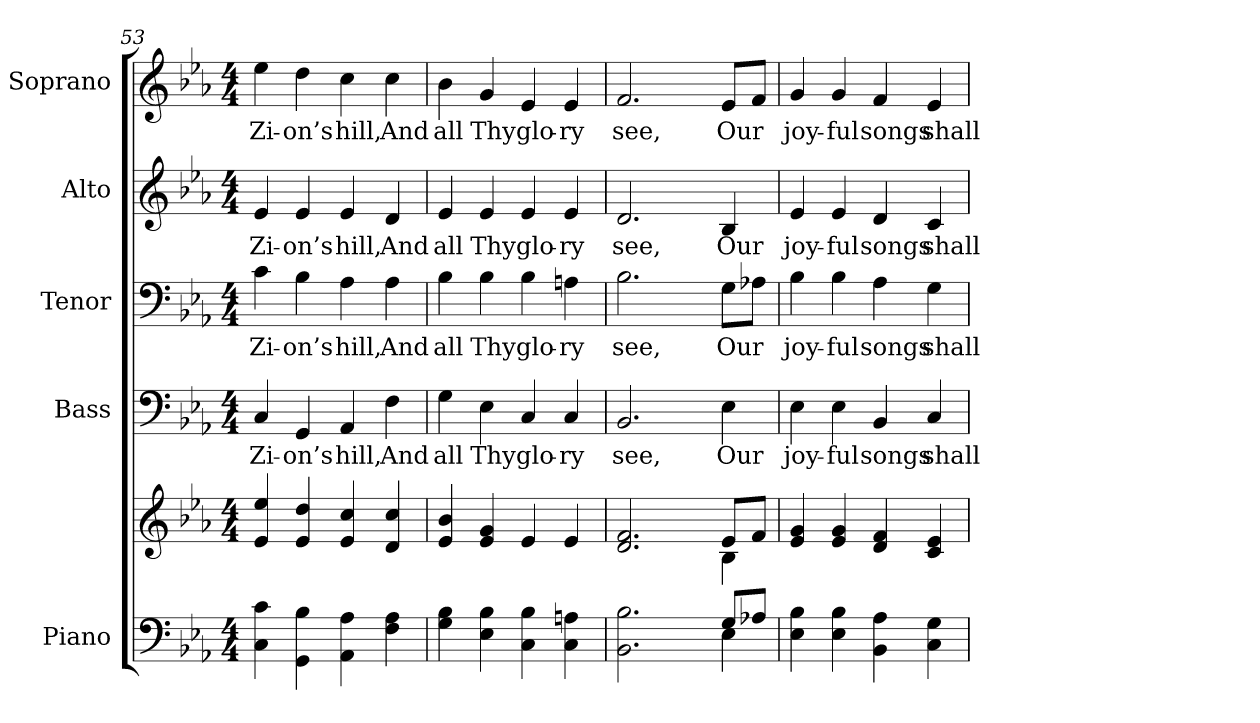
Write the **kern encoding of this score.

**kern	**kern	**kern	**text	**kern	**text	**kern	**text	**kern	**text
*part5	*part5	*part4	*part4	*part3	*part3	*part2	*part2	*part1	*part1
*staff6	*staff5	*staff4	*staff4	*staff3	*staff3	*staff2	*staff2	*staff1	*staff1
*I"Piano	*	*I"Bass	*	*I"Tenor	*	*I"Alto	*	*I"Soprano	*
*I'Pno.	*	*I'B.	*	*I'T.	*	*I'A.	*	*I'S.	*
*clefF4	*clefG2	*clefF4	*	*clefF4	*	*clefG2	*	*clefG2	*
*k[b-e-a-]	*k[b-e-a-]	*k[b-e-a-]	*	*k[b-e-a-]	*	*k[b-e-a-]	*	*k[b-e-a-]	*
*E-:	*E-:	*E-:	*	*E-:	*	*E-:	*	*E-:	*
*M4/4	*M4/4	*M4/4	*	*M4/4	*	*M4/4	*	*M4/4	*
=53	=53	=53	=53	=53	=53	=53	=53	=53	=53
!	!	!	!LO:LY:b:color=#000000	!	!	!	!	!	!
!	!	!	!	!	!LO:LY:b:color=#000000	!	!	!	!
!	!	!	!	!	!	!	!LO:LY:b:color=#000000	!	!
!	!	!	!	!	!	!	!	!	!LO:LY:b:color=#000000
4Ci\ 4ci	4e-i/ 4ee-i	4Ci/	Zi-	4ci\	Zi-	4e-i/	Zi-	4ee-i\	Zi-
!	!	!	!LO:LY:b:color=#000000	!	!	!	!	!	!
!	!	!	!	!	!LO:LY:b:color=#000000	!	!	!	!
!	!	!	!	!	!	!	!LO:LY:b:color=#000000	!	!
!	!	!	!	!	!	!	!	!	!LO:LY:b:color=#000000
4GGi\ 4B-i	4e-i/ 4ddi	4GGi/	-on’s	4B-i\	-on’s	4e-i/	-on’s	4ddi\	-on’s
!	!	!	!LO:LY:b:color=#000000	!	!	!	!	!	!
!	!	!	!	!	!LO:LY:b:color=#000000	!	!	!	!
!	!	!	!	!	!	!	!LO:LY:b:color=#000000	!	!
!	!	!	!	!	!	!	!	!	!LO:LY:b:color=#000000
4AA-i\ 4A-i	4e-i/ 4cci	4AA-i/	hill,	4A-i\	hill,	4e-i/	hill,	4cci\	hill,
!	!	!	!LO:LY:b:color=#000000	!	!	!	!	!	!
!	!	!	!	!	!LO:LY:b:color=#000000	!	!	!	!
!	!	!	!	!	!	!	!LO:LY:b:color=#000000	!	!
!	!	!	!	!	!	!	!	!	!LO:LY:b:color=#000000
4Fi\ 4A-i	4di/ 4cci	4Fi\	And	4A-i\	And	4di/	And	4cci\	And
!!LO:PB:g=z
=54	=54	=54	=54	=54	=54	=54	=54	=54	=54
!	!	!	!LO:LY:b:color=#000000	!	!	!	!	!	!
!	!	!	!	!	!LO:LY:b:color=#000000	!	!	!	!
!	!	!	!	!	!	!	!LO:LY:b:color=#000000	!	!
!	!	!	!	!	!	!	!	!	!LO:LY:b:color=#000000
4Gi\ 4B-i	4e-i/ 4b-i	4Gi\	all	4B-i\	all	4e-i/	all	4b-i\	all
!	!	!	!LO:LY:b:color=#000000	!	!	!	!	!	!
!	!	!	!	!	!LO:LY:b:color=#000000	!	!	!	!
!	!	!	!	!	!	!	!LO:LY:b:color=#000000	!	!
!	!	!	!	!	!	!	!	!	!LO:LY:b:color=#000000
4E-i\ 4B-i	4e-i/ 4gi	4E-i\	Thy	4B-i\	Thy	4e-i/	Thy	4gi/	Thy
!	!	!	!LO:LY:b:color=#000000	!	!	!	!	!	!
!	!	!	!	!	!LO:LY:b:color=#000000	!	!	!	!
!	!	!	!	!	!	!	!LO:LY:b:color=#000000	!	!
!	!	!	!	!	!	!	!	!	!LO:LY:b:color=#000000
4Ci\ 4B-i	4e-i/	4Ci/	glo-	4B-i\	glo-	4e-i/	glo-	4e-i/	glo-
!	!	!	!LO:LY:b:color=#000000	!	!	!	!	!	!
!	!	!	!	!	!LO:LY:b:color=#000000	!	!	!	!
!	!	!	!	!	!	!	!LO:LY:b:color=#000000	!	!
!	!	!	!	!	!	!	!	!	!LO:LY:b:color=#000000
4Ci\ 4Ani	4e-i/	4Ci/	-ry	4Ani\	-ry	4e-i/	-ry	4e-i/	-ry
=55	=55	=55	=55	=55	=55	=55	=55	=55	=55
*^	*^	*	*	*	*	*	*	*	*
!	!	!	!	!	!LO:LY:b:color=#000000	!	!	!	!	!	!
!	!	!	!	!	!	!	!LO:LY:b:color=#000000	!	!	!	!
!	!	!	!	!	!	!	!	!	!LO:LY:b:color=#000000	!	!
!	!	!	!	!	!	!	!	!	!	!	!LO:LY:b:color=#000000
2.BB-i\ 2.B-i	2ryy	2.di/ 2.fi	2ryy	2.BB-i/	see,	2.B-i\	see,	2.di/	see,	2.fi/	see,
.	4ryy	.	4ryy	.	.	.	.	.	.	.	.
!	!	!	!	!	!LO:LY:b:color=#000000	!	!	!	!	!	!
!	!	!	!	!	!	!	!LO:LY:b:color=#000000	!	!	!	!
!	!	!	!	!	!	!	!	!	!LO:LY:b:color=#000000	!	!
!	!	!	!	!	!	!	!	!	!	!	!LO:LY:b:color=#000000
8Gi/L	4E-i\	8e-i/L	4B-i\	4E-i\	Our	8Gi\L	Our	4B-i/	Our	8e-i/L	Our
8A-Xi/J	.	8fi/J	.	.	.	8A-Xi\J	.	.	.	8fi/J	.
*v	*v	*	*	*	*	*	*	*	*	*	*
*	*v	*v	*	*	*	*	*	*	*	*
!!LO:PB:g=z
=56	=56	=56	=56	=56	=56	=56	=56	=56	=56
!	!	!	!LO:LY:b:color=#000000	!	!	!	!	!	!
!	!	!	!	!	!LO:LY:b:color=#000000	!	!	!	!
!	!	!	!	!	!	!	!LO:LY:b:color=#000000	!	!
!	!	!	!	!	!	!	!	!	!LO:LY:b:color=#000000
4E-i\ 4B-i	4e-i/ 4gi	4E-i\	joy-	4B-i\	joy-	4e-i/	joy-	4gi/	joy-
!	!	!	!LO:LY:b:color=#000000	!	!	!	!	!	!
!	!	!	!	!	!LO:LY:b:color=#000000	!	!	!	!
!	!	!	!	!	!	!	!LO:LY:b:color=#000000	!	!
!	!	!	!	!	!	!	!	!	!LO:LY:b:color=#000000
4E-i\ 4B-i	4e-i/ 4gi	4E-i\	-ful	4B-i\	-ful	4e-i/	-ful	4gi/	-ful
!	!	!	!LO:LY:b:color=#000000	!	!	!	!	!	!
!	!	!	!	!	!LO:LY:b:color=#000000	!	!	!	!
!	!	!	!	!	!	!	!LO:LY:b:color=#000000	!	!
!	!	!	!	!	!	!	!	!	!LO:LY:b:color=#000000
4BB-i\ 4A-i	4di/ 4fi	4BB-i/	songs	4A-i\	songs	4di/	songs	4fi/	songs
!	!	!	!LO:LY:b:color=#000000	!	!	!	!	!	!
!	!	!	!	!	!LO:LY:b:color=#000000	!	!	!	!
!	!	!	!	!	!	!	!LO:LY:b:color=#000000	!	!
!	!	!	!	!	!	!	!	!	!LO:LY:b:color=#000000
4Ci\ 4Gi	4ci/ 4e-i	4Ci/	shall	4Gi\	shall	4ci/	shall	4e-i/	shall
=	=	=	=	=	=	=	=	=	=
*-	*-	*-	*-	*-	*-	*-	*-	*-	*-
